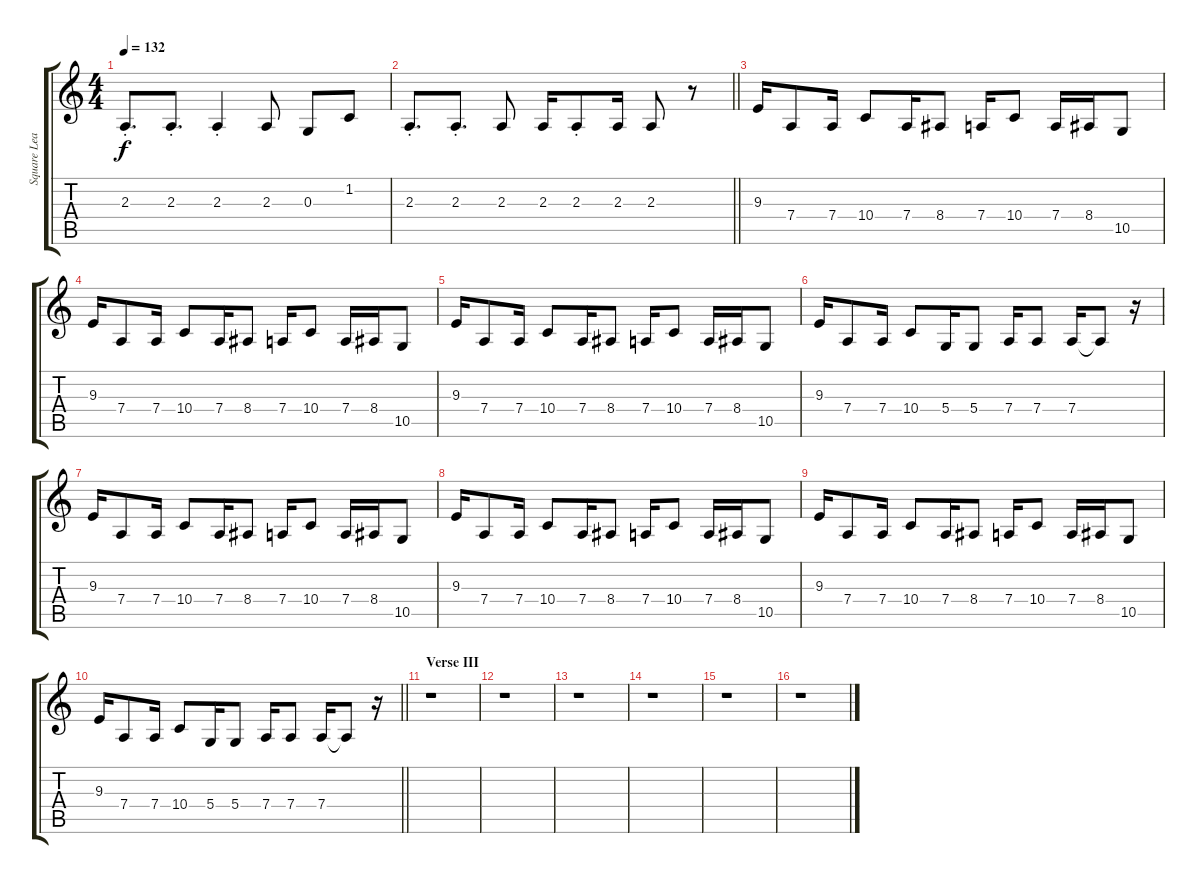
\track ("Square Lead" "Square Lea") {instrument lead1square}
\staff {score tabs}
\tuning (E4 B3 G3 D3 A2 E2) {hide}
\ts (4 4)
\tempo 132
\clef g2
\ks c
2.3{st}.8{d dy f} 2.3{st}.8{d} 2.3{st}.4 2.3.8 0.3.8 1.2.8 |
\barLineRight lightlight
2.3{st}.8{d} 2.3{st}.8{d} 2.3.8 2.3.16 2.3{st}.8 2.3.16 2.3.8 r.8 |
\section ("" "")
9.3.16 7.4.8 7.4.16 10.4.8 7.4.16 8.4.8 7.4.16 10.4.8 7.4.16 8.4.16 10.5.8 |
9.3.16 7.4.8 7.4.16 10.4.8 7.4.16 8.4.8 7.4.16 10.4.8 7.4.16 8.4.16 10.5.8 |
9.3.16 7.4.8 7.4.16 10.4.8 7.4.16 8.4.8 7.4.16 10.4.8 7.4.16 8.4.16 10.5.8 |
9.3.16 7.4.8 7.4.16 10.4.8 5.4.16 5.4.8 7.4.16 7.4.8 7.4.16 7.4{t}.8 r.16 |
9.3.16 7.4.8 7.4.16 10.4.8 7.4.16 8.4.8 7.4.16 10.4.8 7.4.16 8.4.16 10.5.8 |
9.3.16 7.4.8 7.4.16 10.4.8 7.4.16 8.4.8 7.4.16 10.4.8 7.4.16 8.4.16 10.5.8 |
9.3.16 7.4.8 7.4.16 10.4.8 7.4.16 8.4.8 7.4.16 10.4.8 7.4.16 8.4.16 10.5.8 |
\barLineRight lightlight
9.3.16 7.4.8 7.4.16 10.4.8 5.4.16 5.4.8 7.4.16 7.4.8 7.4.16 7.4{t}.8 r.16 |
\section ("" "Verse III")
r.1 |
r.1 |
r.1 |
r.1 |
r.1 |
r.1
